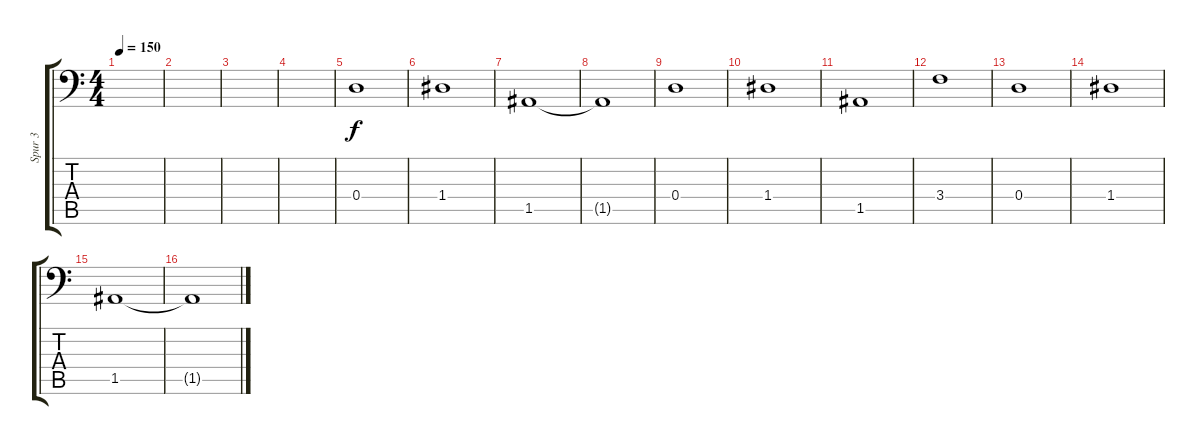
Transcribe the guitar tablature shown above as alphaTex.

\track ("Spur 3" "Spur 3") {instrument electricbassfinger}
\staff {score tabs}
\tuning (E3 B2 G2 D2 A1 E1) {hide}
\ts (4 4)
\tempo 150
\clef f4
\ks c
|
|
|
|
0.4.1 |
1.4.1 |
1.5.1 |
1.5{t}.1 |
0.4.1 |
1.4.1 |
1.5.1 |
3.4.1 |
0.4.1 |
1.4.1 |
1.5.1 |
1.5{t}.1
